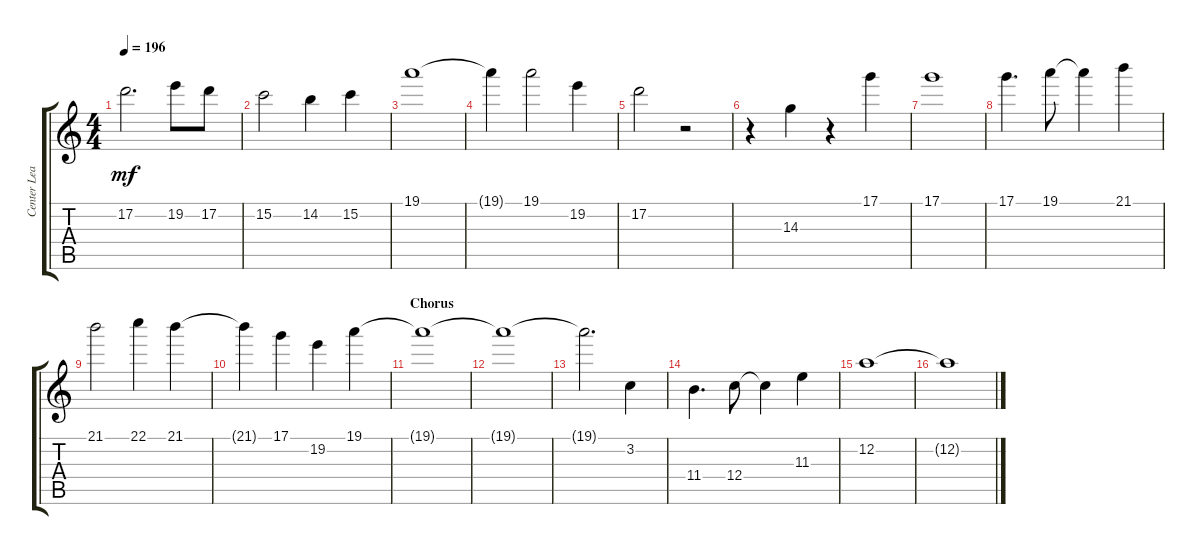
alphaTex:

\track ("Center Lead 2" "Center Lea") {instrument overdrivenguitar}
\staff {score tabs}
\tuning (D4 A3 F3 C3 G2 C2) {hide}
\ts (4 4)
\tempo 196
\clef g2
\ks aminor
17.2.2{d dy mf} 19.2.8 17.2.8 |
15.2.2 14.2.4 15.2.4 |
19.1.1 |
19.1{t}.4 19.1.2 19.2.4 |
17.2.2 r.2 |
r.4 14.3.4 r.4 17.1.4 |
17.1.1 |
17.1.4{d} 19.1.8 19.1{t}.4 21.1.4 |
21.1.2 22.1.4 21.1.4 |
21.1{t}.4 17.1.4 19.2.4 19.1.4 |
\section ("" "Chorus")
19.1{t}.1 |
19.1{t}.1 |
19.1{t}.2{d} 3.2.4 |
11.4.4{d} 12.4.8 12.4{t}.4 11.3.4 |
12.2.1 |
12.2{t}.1
